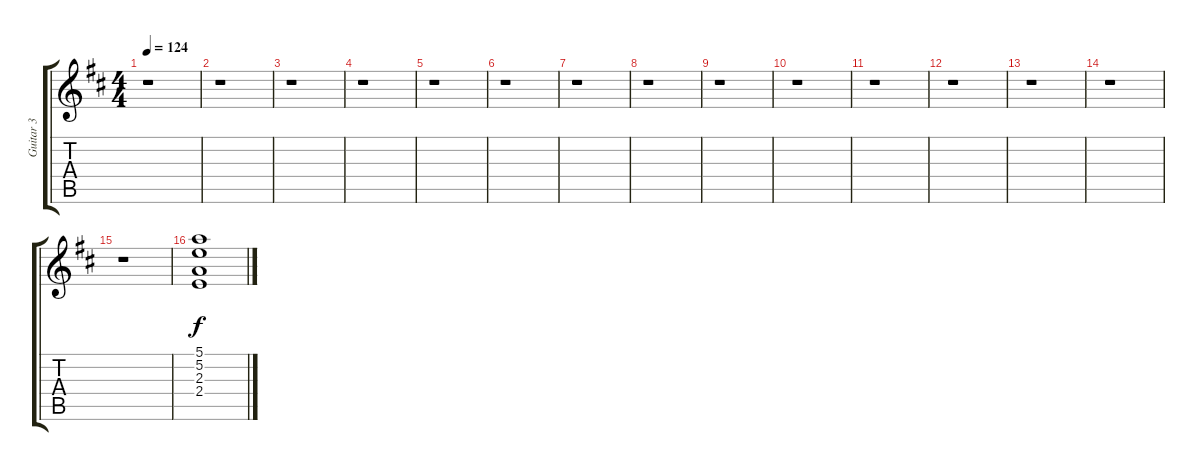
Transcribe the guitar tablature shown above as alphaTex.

\track ("Guitar 3" "Guitar 3") {instrument overdrivenguitar}
\staff {score tabs}
\tuning (E4 B3 G3 D3 A2 E2) {hide}
\ts (4 4)
\tempo 124
\clef g2
\ks d
r.1{dy f} |
r.1 |
r.1 |
r.1 |
r.1 |
r.1 |
r.1 |
r.1 |
r.1 |
r.1 |
r.1 |
r.1 |
r.1 |
r.1 |
r.1 |
(5.1 5.2 2.3 2.4).1
